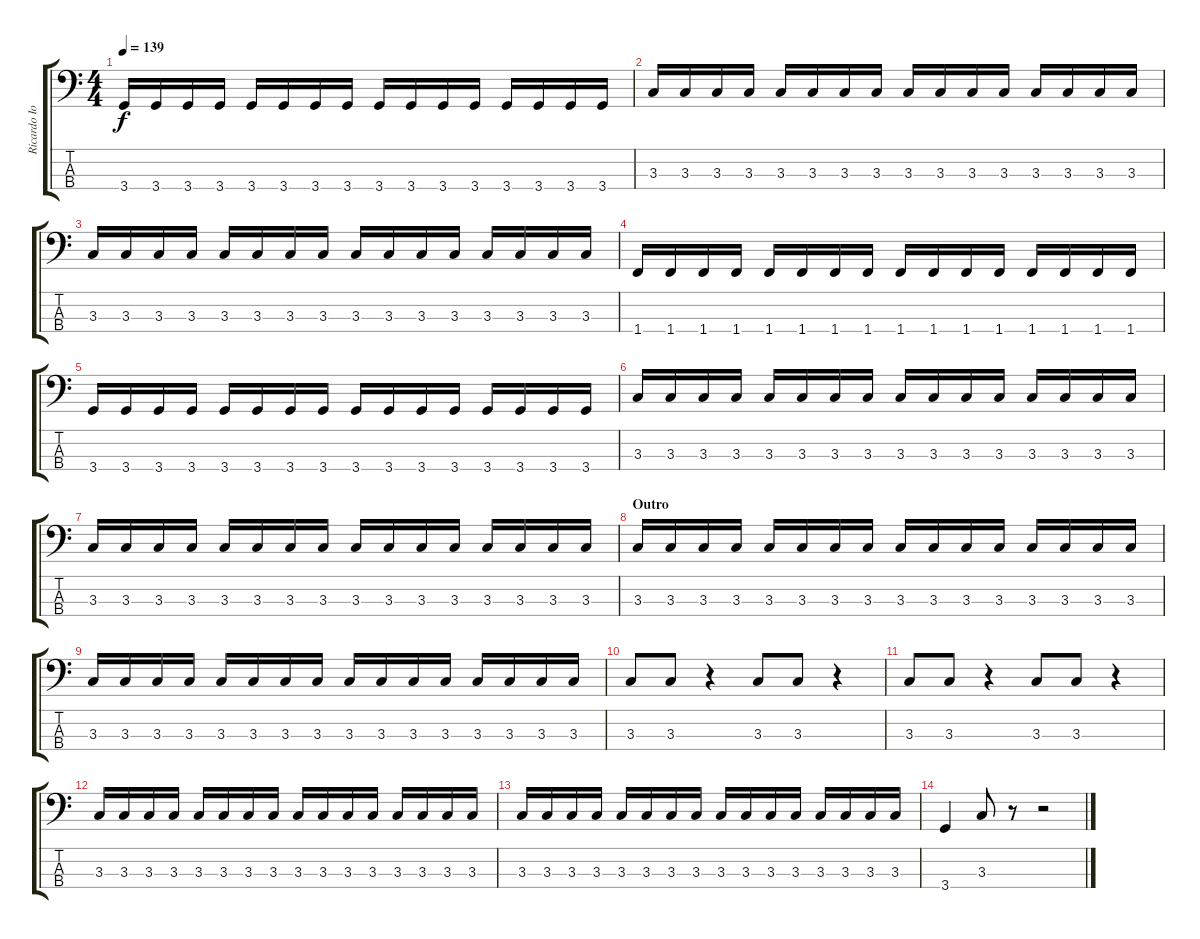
\track ("Ricardo Iorio" "Ricardo Io") {instrument electricbasspick}
\staff {score tabs}
\tuning (G2 D2 A1 E1) {hide}
\ts (4 4)
\tempo 139
\clef f4
\ks c
3.4.16{dy f} 3.4.16 3.4.16 3.4.16 3.4.16 3.4.16 3.4.16 3.4.16 3.4.16 3.4.16 3.4.16 3.4.16 3.4.16 3.4.16 3.4.16 3.4.16 |
3.3.16 3.3.16 3.3.16 3.3.16 3.3.16 3.3.16 3.3.16 3.3.16 3.3.16 3.3.16 3.3.16 3.3.16 3.3.16 3.3.16 3.3.16 3.3.16 |
3.3.16 3.3.16 3.3.16 3.3.16 3.3.16 3.3.16 3.3.16 3.3.16 3.3.16 3.3.16 3.3.16 3.3.16 3.3.16 3.3.16 3.3.16 3.3.16 |
1.4.16 1.4.16 1.4.16 1.4.16 1.4.16 1.4.16 1.4.16 1.4.16 1.4.16 1.4.16 1.4.16 1.4.16 1.4.16 1.4.16 1.4.16 1.4.16 |
3.4.16 3.4.16 3.4.16 3.4.16 3.4.16 3.4.16 3.4.16 3.4.16 3.4.16 3.4.16 3.4.16 3.4.16 3.4.16 3.4.16 3.4.16 3.4.16 |
3.3.16 3.3.16 3.3.16 3.3.16 3.3.16 3.3.16 3.3.16 3.3.16 3.3.16 3.3.16 3.3.16 3.3.16 3.3.16 3.3.16 3.3.16 3.3.16 |
3.3.16 3.3.16 3.3.16 3.3.16 3.3.16 3.3.16 3.3.16 3.3.16 3.3.16 3.3.16 3.3.16 3.3.16 3.3.16 3.3.16 3.3.16 3.3.16 |
\section ("" "Outro")
3.3.16 3.3.16 3.3.16 3.3.16 3.3.16 3.3.16 3.3.16 3.3.16 3.3.16 3.3.16 3.3.16 3.3.16 3.3.16 3.3.16 3.3.16 3.3.16 |
3.3.16 3.3.16 3.3.16 3.3.16 3.3.16 3.3.16 3.3.16 3.3.16 3.3.16 3.3.16 3.3.16 3.3.16 3.3.16 3.3.16 3.3.16 3.3.16 |
3.3.8 3.3.8 r.4 3.3.8 3.3.8 r.4 |
3.3.8 3.3.8 r.4 3.3.8 3.3.8 r.4 |
3.3.16 3.3.16 3.3.16 3.3.16 3.3.16 3.3.16 3.3.16 3.3.16 3.3.16 3.3.16 3.3.16 3.3.16 3.3.16 3.3.16 3.3.16 3.3.16 |
3.3.16 3.3.16 3.3.16 3.3.16 3.3.16 3.3.16 3.3.16 3.3.16 3.3.16 3.3.16 3.3.16 3.3.16 3.3.16 3.3.16 3.3.16 3.3.16 |
3.4.4 3.3.8 r.8 r.2
